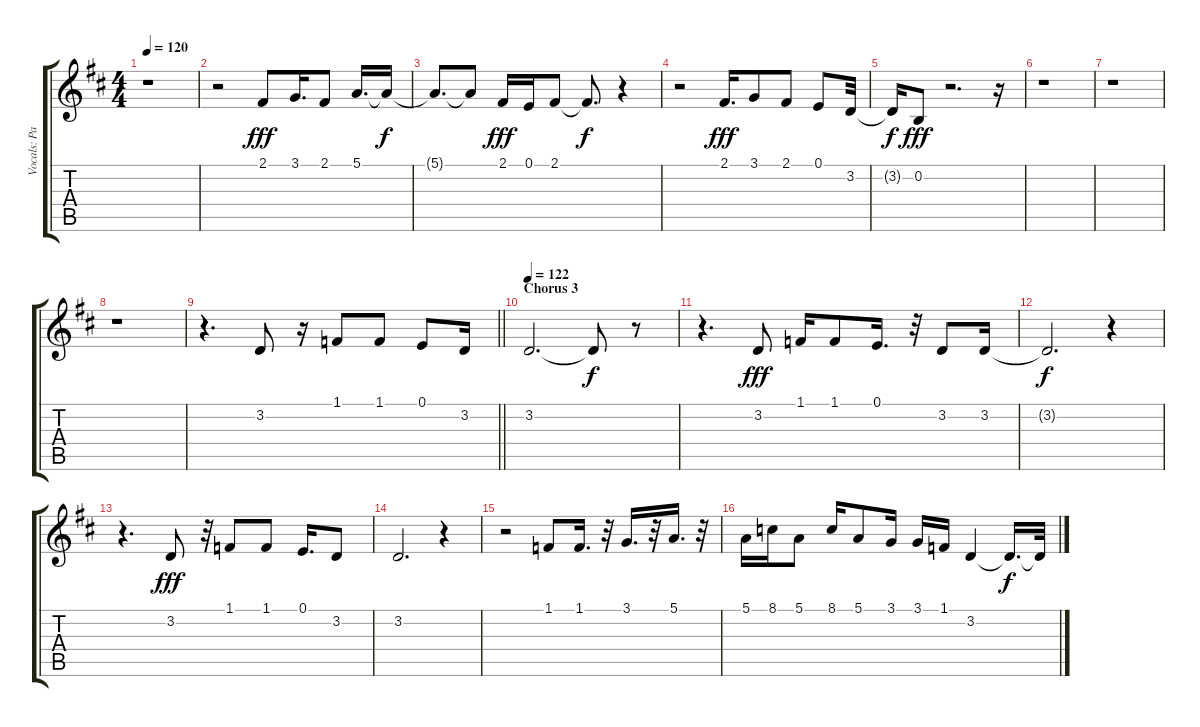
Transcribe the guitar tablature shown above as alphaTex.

\track ("Vocals: Paul Rodgers" "Vocals: Pa") {instrument lead1square}
\staff {score tabs}
\tuning (E4 B3 G3 D3 A2 E2) {hide}
\ts (4 4)
\tempo 120
\clef g2
\ks d
r.1{dy f} |
r.2 2.1.8{dy fff} 3.1.16{d} 2.1.8 5.1.16{d} 5.1{t}.16{dy f} |
5.1{t}.8{d} 5.1{t}.8 2.1.16{dy fff} 0.1.16 2.1.8 2.1{t}.8{d dy f} r.4 |
r.2 2.1.16{d dy fff} 3.1.8 2.1.8 0.1.8 3.2.32 |
3.2{t}.16{dy f} 0.2.8{dy fff} r.2{d} r.16 |
r.1 |
r.1 |
r.1 |
\barLineRight lightlight
r.4{d} 3.2.8 r.16 1.1.8 1.1.8 0.1.8 3.2.16 |
\section ("" "Chorus 3")
\tempo 122
3.2.2{d} 3.2{t}.8{dy f} r.8 |
r.4{d} 3.2.8{dy fff} 1.1.16 1.1.8 0.1.16{d} r.32 3.2.8 3.2.16 |
3.2{t}.2{d dy f} r.4 |
r.4{d} 3.2.8{dy fff} r.32 1.1.8 1.1.8 0.1.16{d} 3.2.8 |
3.2.2{d} r.4 |
r.2 1.1.8 1.1.16{d} r.32 3.1.16{d} r.32 5.1.16{d} r.32 |
5.1.16 8.1.16 5.1.8 8.1.16 5.1.8 3.1.16 3.1.16 1.1.16 3.2.4 3.2{t}.16{d dy f} 3.2{t}.32
